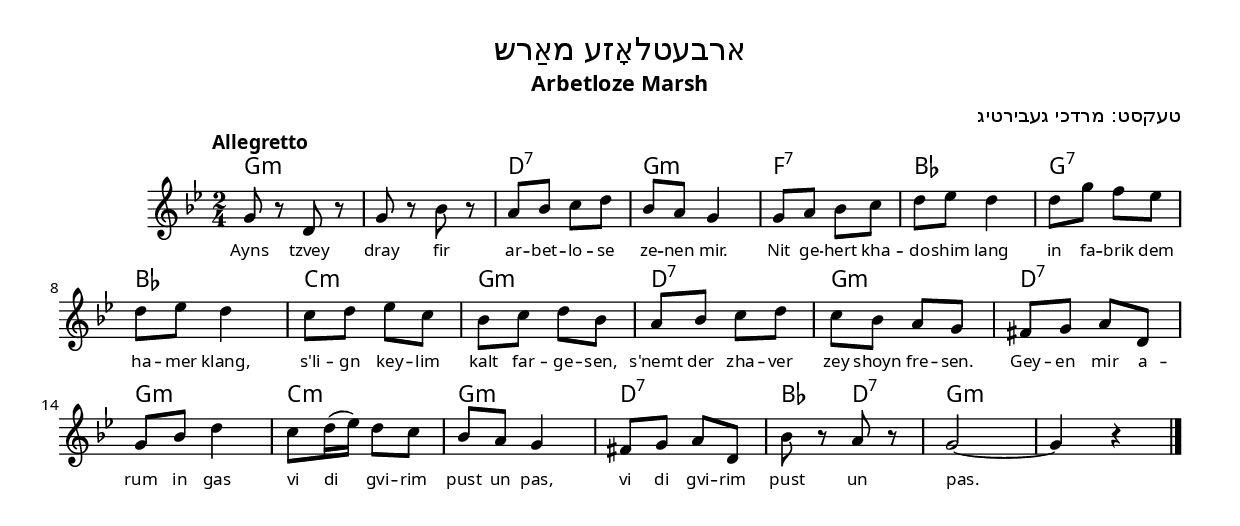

\header {
  poet = "טעקסט: מרדכי געבירטיג"
  title = "ארבעטלאָזע מאַרש"
  subtitle = "Arbetloze Marsh"
  }
\version "2.18.2"
\language "english"
#(set-global-staff-size 17)

end =
  #(define-music-function
    (parser location signature)
    (fraction?)
  #{
    \once \omit Staff.TimeSignature \time #signature
  #})

\layout {
  \context {  % Use Typewriter font for chord symbols
    \ChordNames {
      \set chordChanges = ##t
      \override ChordName.font-family = #'typewriter
      }
    }
  \context {  % Change font size for lyrics
    \Lyrics {
      \override LyricText.font-size = #'-1
      }
    }
  \context {  % Beam according to rhythm
    \Staff {
      \set Timing.beamExceptions = #'()
      }
    }
  }

\paper {      % Load fonts
  fonts = #
  (make-pango-font-tree
   "Linux Libertine"
   "Linux Biolinum"
   "Courier 10 Pitch"
   (/ (* staff-height pt) 2.5)
    )
  bookTitleMarkup = \markup {
    \override #'(baseline-skip . 3.5)
    \column {
      \fill-line { \fromproperty #'header:dedication }
      \override #'(baseline-skip . 3.5)
      \column {
        \fill-line {
          \override #'(font-name . "Drugulin CLM")
          \huge \larger \larger \bold
          \fromproperty #'header:title
          }
        \fill-line {
          \large \bold
          \fromproperty #'header:subtitle
          }
        \fill-line {
          \smaller \bold
          \fromproperty #'header:subsubtitle
          }
        \fill-line {
          \fromproperty #'header:meter
          \fromproperty #'header:arranger
          }
          \fill-line {
          \override #'(font-name . "Drugulin CLM")
          \fromproperty #'header:composer
          { \large \bold \fromproperty #'header:instrument }
          \override #'(font-name . "Drugulin CLM")
          \fromproperty #'header:poet
          }
        }
      }
    }
    scoreTitleMarkup = \markup {
      \column {
      \on-the-fly \print-all-headers { \bookTitleMarkup \hspace #1 }
      \fill-line {
        \null
        \override #'(font-name . "Drugulin CLM")
        \huge
        \lower #5
        \fromproperty #'header:piece
        }
      }
    }
  }

mel = \relative g' {
  g8 r d r    |
  g r bf r    |
  a bf c d    |
  bf a g4     |
  g8 a bf c   |
  d ef d4     |
  d8 g f ef   |
  d ef d4     |
  c8 d ef c   |
  bf c d bf   |
  a bf c d    |
  c bf a g    |
  fs g a d,   |
  g bf d4     |
  c8 d16( ef) d8 c |
  bf a g4     |
  fs8 g a d,  |
  bf' r a r   |
  g2~   |
  g4 r
  }

acc = \chordmode {
  g2:m  |
  g:m   |
  d:7      |
  g:m      |
  f:7      |
  bf       |
  g:7      |
  bf       |
  c:m      |
  g:m      |
  d:7      |
  g:m      |
  d:7      |
  g:m      |
  c:m      |
  g:m      |
  d:7      |
  bf4 d4:7  |
  g2:m      |
  g:m
  }

\score {
  <<
    \new ChordNames {
        \acc

        }
    \new Staff {
      \clef treble
      \key g \minor
      \time 2/4
      \tempo Allegretto
      \new Voice = "melody" {
        \mel
\bar "|."

        }
      }
    \new Lyrics \lyricsto "melody" {
      Ayns tzvey dray fir
ar -- bet -- lo -- se ze -- nen mir.
Nit ge -- hert kha -- do -- shim lang
in fa -- brik dem ha -- mer klang,
s'li -- gn key -- lim kalt far -- ge -- sen,
s'nemt der zha -- ver zey shoyn fre -- sen.
Gey -- en mir a -- rum in gas
vi di gvi -- rim pust un pas,
vi di gvi -- rim pust un pas.

      }
    >>
  }

